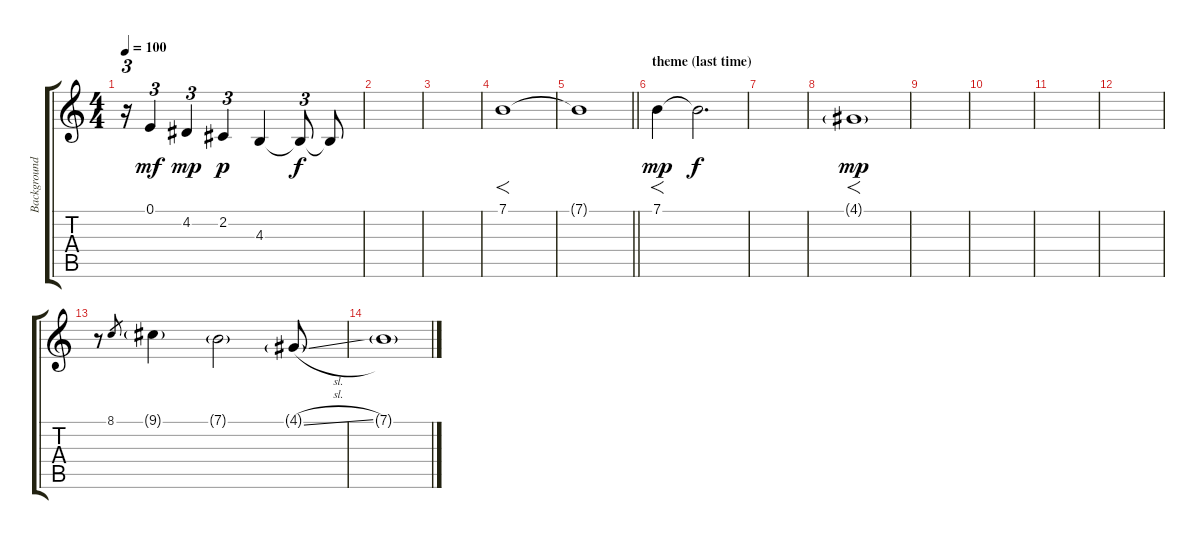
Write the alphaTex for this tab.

\track ("Background" "Background") {instrument flute}
\staff {score tabs}
\tuning (E4 B3 G3 D3 A2 E2) {hide}
\ts (4 4)
\tempo 100
\clef g2
\ks c
r.16{tu (3 2) dy mp} 0.1.4{tu (3 2) dy mf} 4.2.4{tu (3 2) dy mp} 2.2.4{tu (3 2) dy p} 4.3.4 4.3{t}.8{tu (3 2) dy f} 4.3{t}.8 |
|
|
7.1.1{f} |
\barLineRight lightlight
7.1{t}.1 |
\section ("" "theme (last time)")
7.1.4{f dy mp} 7.1{t}.2{d dy f} |
|
4.1{g}.1{f dy mp} |
|
|
|
|
r.8 8.1.8{gr} 9.1{g}.4 7.1{g}.2 4.1{sl g}.8 |
7.1{g}.1
